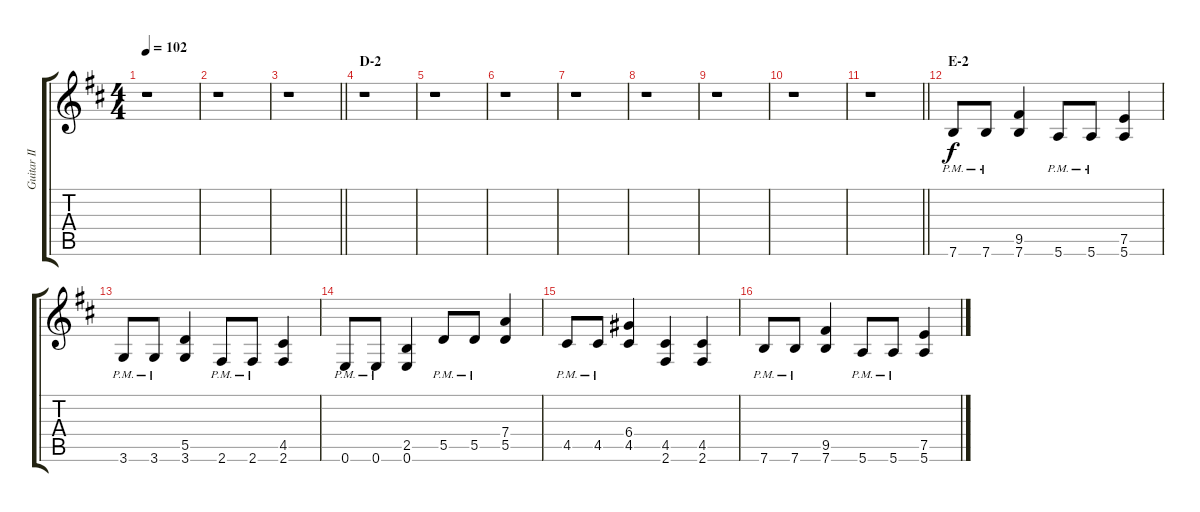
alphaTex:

\track ("Guitar II" "Guitar II") {instrument overdrivenguitar}
\staff {score tabs}
\tuning (E4 B3 G3 D3 A2 E2) {hide}
\ts (4 4)
\tempo 102
\clef g2
\ks d
r.1{dy f} |
r.1 |
\barLineRight lightlight
r.1 |
\section ("" "D-2")
r.1 |
r.1 |
r.1 |
r.1 |
r.1 |
r.1 |
r.1 |
\barLineRight lightlight
r.1 |
\section ("" "E-2")
7.6{pm}.8 7.6{pm}.8 (9.5 7.6).4 5.6{pm}.8 5.6{pm}.8 (7.5 5.6).4 |
3.6{pm}.8 3.6{pm}.8 (5.5 3.6).4 2.6{pm}.8 2.6{pm}.8 (4.5 2.6).4 |
0.6{pm}.8 0.6{pm}.8 (2.5 0.6).4 5.5{pm}.8 5.5{pm}.8 (7.4 5.5).4 |
4.5{pm}.8 4.5{pm}.8 (6.4 4.5).4 (4.5 2.6).4 (4.5 2.6).4 |
7.6{pm}.8 7.6{pm}.8 (9.5 7.6).4 5.6{pm}.8 5.6{pm}.8 (7.5 5.6).4
